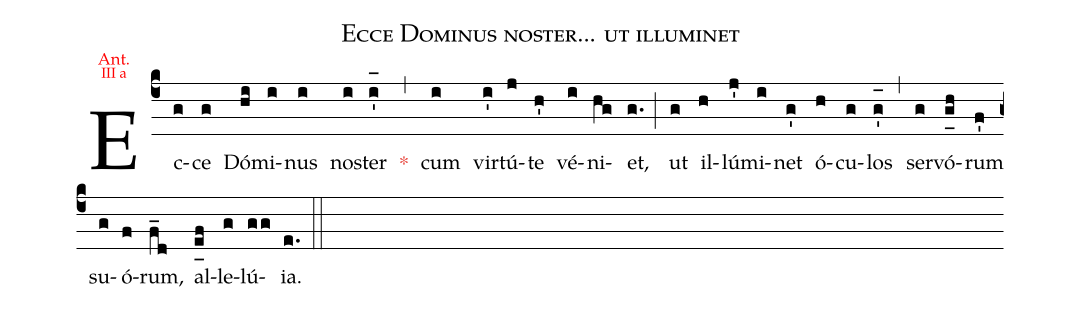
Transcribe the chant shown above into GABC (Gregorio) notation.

name:Ecce Dominus noster... ut illuminet;
office-part:Antiphona;
annotation: {\color{red}\footnotesize Ant.};
annotation: {\color{red}\scriptsize III a};
%%
(c4) Ec(g)ce(g) Dó(hi)mi(i)nus(i) no(i)ster(i'_[oh:h]) <c>*</c>(,) cum(i) vir(i')tú(j)te(h') vé(i)ni(hg)et,(g.) (;) ut(g) il(h)lú(j')mi(i)net(g') ó(h)cu(g)los(g'_[oh:h]) (,) ser(g)vó(g_[uh:l]h)rum(f') su(g)ó(f)rum,(f_d) al(e_[uh:l]f)le(g)lú(gg){ia}.(e.) (::)
